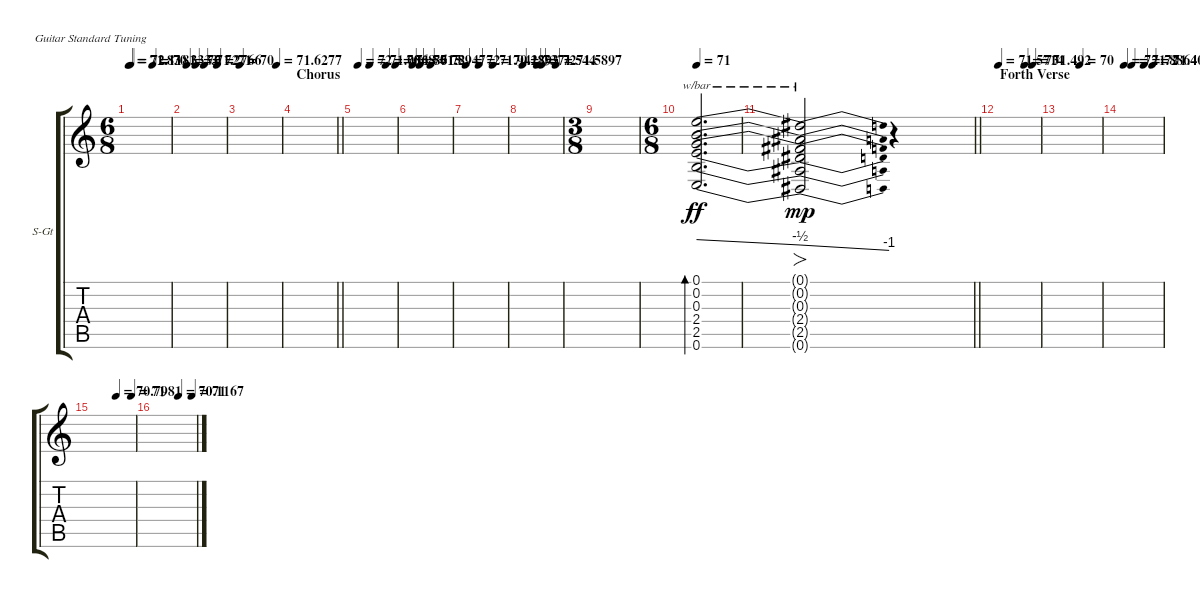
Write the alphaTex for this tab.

\bracketExtendMode groupsimilarinstruments
\firstSystemTrackNameOrientation horizontal
\otherSystemsTrackNameOrientation horizontal
\track ("Electric clean 2" "S-Gt") {instrument acousticguitarsteel}
\staff {score tabs}
\tuning (E4 B3 G3 D3 A2 E2)
\ts (6 8)
\tempo
71.83
\tempo (72.1181 0.03125)
\tempo (70.3333 0.56875)
\accidentals auto
\clef g2
\ottava regular
\simile none
\ks c
|
\tempo (70 0.05625)
\tempo (71.2766 0.275)
\tempo (72 0.4875)
\tempo (71 0.80625)
|
\tempo 70
\tempo (71.6277 0.89375)
|
\section ("" "Chorus")
\barLineRight lightlight
|
\tempo (72 0.0625)
\tempo (71.0868 0.35)
\tempo (70 0.75625)
\tempo (71.8615 0.9875)
|
\tempo (70 0.05625)
\tempo (71.8947 0.23125)
\tempo (72 0.5)
|
\tempo (72 0.00625)
\tempo (71.9428 0.325)
\tempo (70.1293 0.66875)
|
\tempo (73 0.04375)
\tempo (71.544 0.4)
\tempo (72 0.51875)
\tempo (71.5897 0.8625)
|
\ts (3 8)
\beaming (8 3)
|
\ts (6 8)
\beaming (8 3 3)
\tempo (71 0.03125)
(0.1 0.2 0.3 2.4 2.5 0.6).2{d tbe (dive default 21 0 60 -2) bd 138 dy ff} |
\barLineRight lightlight
(0.1{t} 0.2{t} 0.3{t} 2.4{t} 2.5{t} 0.6{t}).2{fo tbe (dive default 0 -2 59.4 -4) dy mp} r.4 |
\section ("" "Forth Verse")
\tempo
71.5714
\tempo (73 0.6375)
\tempo (71.492 0.825)
|
\tempo (70 0.4875)
|
\tempo (72 0.08125)
\tempo (71.8864 0.2625)
\tempo (72 0.5625)
\tempo (71.4091 0.76875)
|
\tempo (70.7981 0.55625)
\tempo (71 0.91875)
|
\tempo (70.1167 0.58125)
\tempo (71 0.90625)
